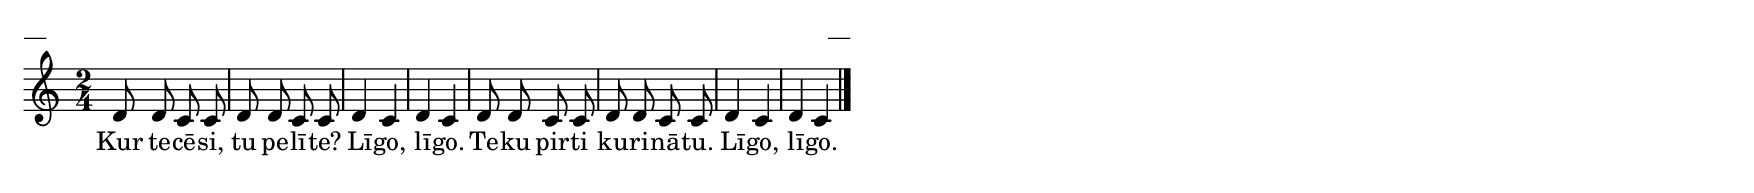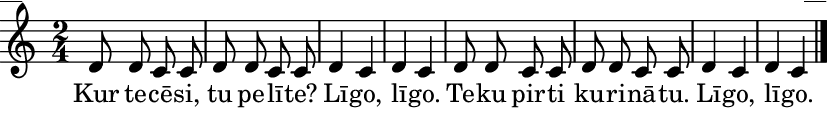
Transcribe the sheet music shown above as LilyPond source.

\version "2.13.18"
#(ly:set-option 'crop #t)

% \header {
%    title = "Kur tecēsi, tu pelīte"
%title = "Līgo pele"
%composer = "f/k Laiva"
% }
% Katrīnai, #62  
% http://www.dainuskapis.lv/daina/33494-7-Dazadas-budelu-dziesmas
\paper {
#(set-paper-size "a3")
line-width = 14\cm
left-margin = 0.4\cm
between-system-padding = 0.1\cm
between-system-space = 0.1\cm
}
\layout {
indent = #0
ragged-last = ##f
}


voiceA = \relative c' {
\clef "treble"
\key c \major
\time 2/4
d8 d c c | d d c c | d4 c | d c |
d8 d c c | d d c c | d4 c | d c
\bar "|."
} 


lyricA = \lyricmode {
Kur te -- cē -- si, tu pe -- lī -- te? Lī -- go, lī -- go. 
Te -- ku pir -- ti ku -- ri -- nā -- tu. Lī -- go, lī -- go. 
}





fullScore = <<
\new Staff {
<<
\new Voice = "voiceA" { \oneVoice \autoBeamOff \voiceA }
\new Lyrics \lyricsto "voiceA" \lyricA
>>
}
>>


\score {
\fullScore
\header { piece = "__" opus = "__" }
}
\markup { \with-color #(x11-color 'white) \sans \smaller "__" }
\score {
\unfoldRepeats
\fullScore
\midi {
\context { \Staff \remove "Staff_performer" }
\context { \Voice \consists "Staff_performer" }
}
}


